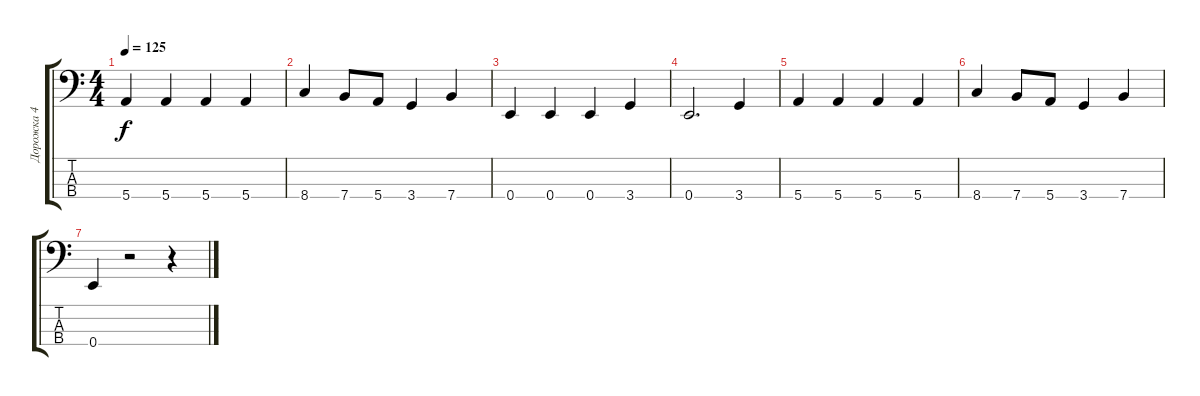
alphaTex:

\track ("Дорожка 4" "Дорожка 4") {instrument electricbassfinger}
\staff {score tabs}
\tuning (G2 D2 A1 E1) {hide}
\ts (4 4)
\tempo 125
\clef f4
\ks c
5.4.4{dy f} 5.4.4 5.4.4 5.4.4 |
8.4.4 7.4.8 5.4.8 3.4.4 7.4.4 |
0.4.4 0.4.4 0.4.4 3.4.4 |
0.4.2{d} 3.4.4 |
5.4.4 5.4.4 5.4.4 5.4.4 |
8.4.4 7.4.8 5.4.8 3.4.4 7.4.4 |
0.4.4 r.2 r.4
